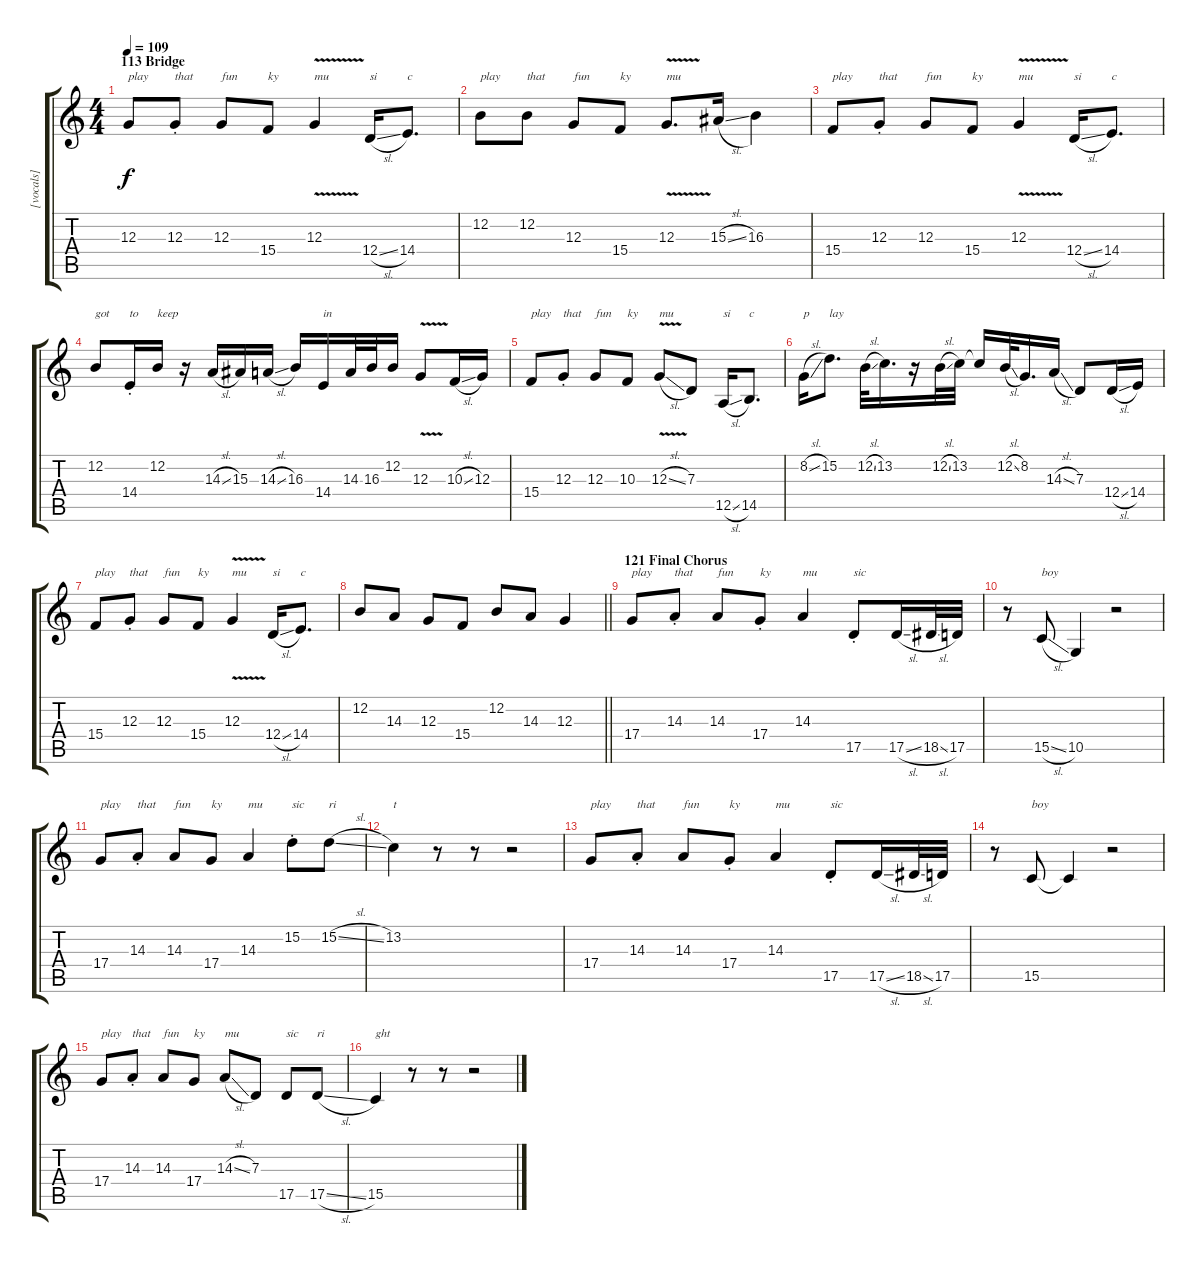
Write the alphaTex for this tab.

\track ("[vocals]" "[vocals]") {instrument lead1square}
\staff {score tabs}
\tuning (E4 B3 G3 D3 A2 E2) {hide}
\ts (4 4)
\section ("" "113 Bridge")
\tempo 109
\clef g2
\ks c
12.3.8{txt "play" dy f} 12.3{st}.8{txt "that"} 12.3.8{txt "fun"} 15.4.8{txt "ky"} 12.3{v}.4{txt "mu"} 12.4{sl}.16{txt "si"} 14.4.8{d txt "c"} |
12.2.8{txt "play"} 12.2.8{txt "that"} 12.3.8{txt "fun"} 15.4.8{txt "ky"} 12.3{v}.8{d txt "mu"} 15.3{sl}.16 16.3.4 |
15.4.8{txt "play"} 12.3{st}.8{txt "that"} 12.3.8{txt "fun"} 15.4.8{txt "ky"} 12.3{v}.4{txt "mu"} 12.4{sl}.16{txt "si"} 14.4.8{d txt "c"} |
12.2.8{txt "got"} 14.4{st}.16{txt "to"} 12.2.16{txt "keep"} r.16 14.3{sl}.16 15.3.16 14.3{sl}.16 16.3.16 14.4.16{txt "in"} 14.3.32 16.3.32 12.2.16 12.3{v}.8 10.3{sl}.16 12.3.16 |
15.4.8{txt "play"} 12.3{st}.8{txt "that"} 12.3.8{txt "fun"} 10.3.8{txt "ky"} 12.3{v sl}.8{txt "mu"} 7.3.8 12.5{sl}.16{txt "si"} 14.5.8{d txt "c"} |
8.2{sl}.16{txt "p"} 15.2.8{d txt "lay"} 12.2{sl}.32 13.2.16{d} r.16 12.2{sl}.32 13.2.32 13.2{t}.16 12.2{sl}.32 8.2.16{d} 14.3{sl}.16 7.3.8 12.4{sl}.16 14.4.16 |
15.4.8{txt "play"} 12.3{st}.8{txt "that"} 12.3.8{txt "fun"} 15.4.8{txt "ky"} 12.3{v}.4{txt "mu"} 12.4{sl}.16{txt "si"} 14.4.8{d txt "c"} |
\barLineRight lightlight
12.2.8 14.3.8 12.3.8 15.4.8 12.2.8 14.3.8 12.3.4 |
\section ("" "121 Final Chorus")
17.4.8{txt "play"} 14.3{st}.8{txt "that"} 14.3.8{txt "fun"} 17.4{st}.8{txt "ky"} 14.3.4{txt "mu"} 17.5{st}.8{txt "sic"} 17.5{sl}.16 18.5{sl}.32 17.5.32 |
r.8 15.5{sl}.8{txt "boy"} 10.5.4 r.2 |
17.4.8{txt "play"} 14.3{st}.8{txt "that"} 14.3.8{txt "fun"} 17.4.8{txt "ky"} 14.3.4{txt "mu"} 15.2{st}.8{txt "sic"} 15.2{sl}.8{txt "ri"} |
13.2.4{txt "t"} r.8 r.8 r.2 |
17.4.8{txt "play"} 14.3{st}.8{txt "that"} 14.3.8{txt "fun"} 17.4{st}.8{txt "ky"} 14.3.4{txt "mu"} 17.5{st}.8{txt "sic"} 17.5{sl}.16 18.5{sl}.32 17.5.32 |
r.8 15.5.8{txt "boy"} 15.5{t}.4 r.2 |
17.4.8{txt "play"} 14.3{st}.8{txt "that"} 14.3.8{txt "fun"} 17.4.8{txt "ky"} 14.3{sl}.8{txt "mu"} 7.3.8 17.5.8{txt "sic"} 17.5{sl}.8{txt "ri"} |
15.5.4{txt "ght"} r.8 r.8 r.2
